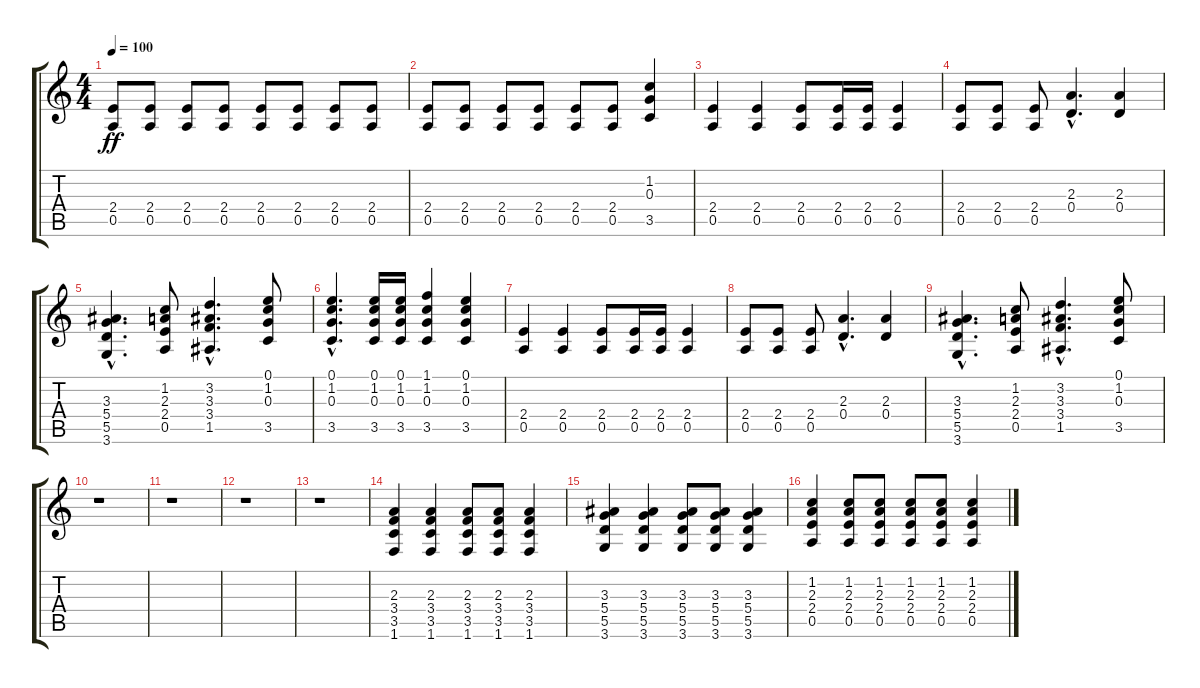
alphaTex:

\track "" {instrument overdrivenguitar}
\staff {score tabs}
\tuning (E4 B3 G3 D3 A2 E2) {hide}
\ts (4 4)
\tempo 100
\clef g2
\ks c
(2.4 0.5).8{dy ff} (2.4 0.5).8 (2.4 0.5).8 (2.4 0.5).8 (2.4 0.5).8 (2.4 0.5).8 (2.4 0.5).8 (2.4 0.5).8 |
(2.4 0.5).8 (2.4 0.5).8 (2.4 0.5).8 (2.4 0.5).8 (2.4 0.5).8 (2.4 0.5).8 (1.2 0.3 3.5).4 |
(2.4 0.5).4 (2.4 0.5).4 (2.4 0.5).8 (2.4 0.5).16 (2.4 0.5).16 (2.4 0.5).4 |
(2.4 0.5).8 (2.4 0.5).8 (2.4 0.5).8 (2.3{hac} 0.4{hac}).4{d} (2.3 0.4).4 |
(3.3{hac} 5.4{hac} 5.5{hac} 3.6{hac}).4{d} (1.2 2.3 2.4 0.5).8 (3.2{hac} 3.3{hac} 3.4{hac} 1.5{hac}).4{d} (0.1 1.2 0.3 3.5).8 |
(0.1{hac} 1.2{hac} 0.3{hac} 3.5{hac}).4{d} (0.1 1.2 0.3 3.5).16 (0.1 1.2 0.3 3.5).16 (1.1 1.2 0.3 3.5).4 (0.1 1.2 0.3 3.5).4 |
(2.4 0.5).4 (2.4 0.5).4 (2.4 0.5).8 (2.4 0.5).16 (2.4 0.5).16 (2.4 0.5).4 |
(2.4 0.5).8 (2.4 0.5).8 (2.4 0.5).8 (2.3{hac} 0.4{hac}).4{d} (2.3 0.4).4 |
(3.3{hac} 5.4{hac} 5.5{hac} 3.6{hac}).4{d} (1.2 2.3 2.4 0.5).8 (3.2{hac} 3.3{hac} 3.4{hac} 1.5{hac}).4{d} (0.1 1.2 0.3 3.5).8 |
r.1 |
r.1 |
r.1 |
r.1 |
(2.3 3.4 3.5 1.6).4 (2.3 3.4 3.5 1.6).4 (2.3 3.4 3.5 1.6).8 (2.3 3.4 3.5 1.6).8 (2.3 3.4 3.5 1.6).4 |
(3.3 5.4 5.5 3.6).4 (3.3 5.4 5.5 3.6).4 (3.3 5.4 5.5 3.6).8 (3.3 5.4 5.5 3.6).8 (3.3 5.4 5.5 3.6).4 |
(1.2 2.3 2.4 0.5).4 (1.2 2.3 2.4 0.5).8 (1.2 2.3 2.4 0.5).8 (1.2 2.3 2.4 0.5).8 (1.2 2.3 2.4 0.5).8 (1.2 2.3 2.4 0.5).4
